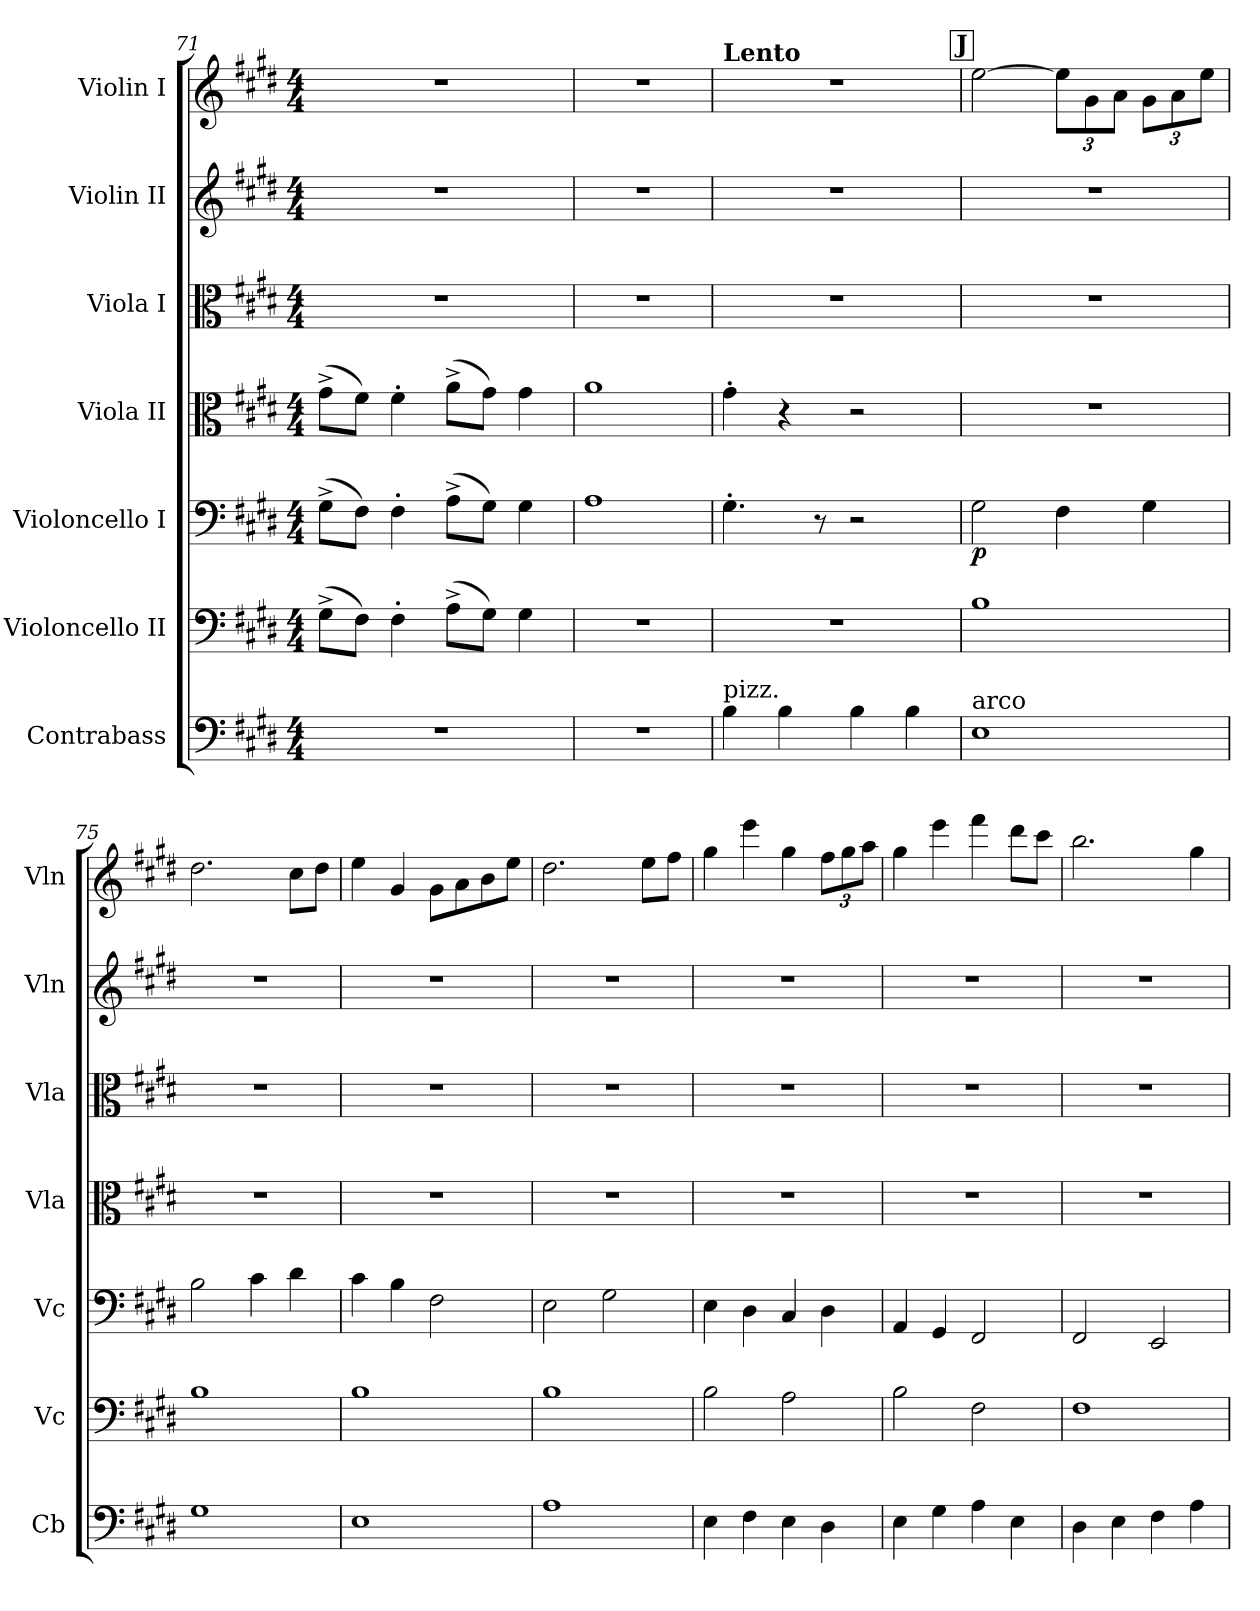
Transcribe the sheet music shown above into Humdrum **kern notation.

**kern	**kern	**kern	**dynam	**kern	**kern	**kern	**kern
*part7	*part6	*part5	*part5	*part4	*part3	*part2	*part1
*staff7	*staff6	*staff5	*staff5	*staff4	*staff3	*staff2	*staff1
*I"Contrabass	*I"Violoncello II	*I"Violoncello I	*	*I"Viola II	*I"Viola I	*I"Violin II	*I"Violin I
*I'Cb	*I'Vc	*I'Vc	*	*I'Vla	*I'Vla	*I'Vln	*I'Vln
*clefF4	*clefF4	*clefF4	*	*clefC3	*clefC3	*clefG2	*clefG2
*ITrd7c12	*	*	*	*	*	*	*
*k[f#c#g#d#]	*k[f#c#g#d#]	*k[f#c#g#d#]	*	*k[f#c#g#d#]	*k[f#c#g#d#]	*k[f#c#g#d#]	*k[f#c#g#d#]
*M4/4	*M4/4	*M4/4	*	*M4/4	*M4/4	*M4/4	*M4/4
=71	=71	=71	=71	=71	=71	=71	=71
1r	(>8G#^\L	(>8G#^\L	.	(>8g#^\L	1r	1r	1r
.	8F#\J)	8F#\J)	.	8f#\J)	.	.	.
.	4F#'\	4F#'\	.	4f#'\	.	.	.
.	(>8A^\L	(>8A^\L	.	(>8a^\L	.	.	.
.	8G#\J)	8G#\J)	.	8g#\J)	.	.	.
.	4G#\	4G#\	.	4g#\	.	.	.
=72	=72	=72	=72	=72	=72	=72	=72
1r	1r	1A	.	1a	1r	1r	1r
=73	=73	=73	=73	=73	=73	=73	=73
!	!	!	!	!	!	!	!LO:TX:a:B:t=Lento
!LO:TX:a:t=pizz.	!	!	!	!	!	!	!
4BB\	1r	4.G#'\	.	4g#'\	1r	1r	1r
4BB\	.	.	.	4r	.	.	.
.	.	8r	.	.	.	.	.
4BB\	.	2r	.	2r	.	.	.
4BB\	.	.	.	.	.	.	.
!!LO:LB:g=z
!!LO:REH:place=s1:a:B:fs=14:t=J
=74	=74	=74	=74	=74	=74	=74	=74
!LO:TX:a:t=arco	!	!	!	!	!	!	!
!	!	!	!LO:DY:b	!	!	!	!
1EE	1B	2G#\	p	1r	1r	1r	[2ee\
*	*	*	*	*	*	*	*Xbrackettup
.	.	4F#\	.	.	.	.	12ee\L]
.	.	.	.	.	.	.	12g#\
.	.	.	.	.	.	.	12a\J
.	.	4G#\	.	.	.	.	12g#\L
.	.	.	.	.	.	.	12a\
.	.	.	.	.	.	.	12ee\J
=75	=75	=75	=75	=75	=75	=75	=75
1GG#	1B	2B\	.	1r	1r	1r	2.dd#\
.	.	4c#\	.	.	.	.	.
.	.	4d#\	.	.	.	.	8cc#\L
.	.	.	.	.	.	.	8dd#\J
=76	=76	=76	=76	=76	=76	=76	=76
1EE	1B	4c#\	.	1r	1r	1r	4ee\
.	.	4B\	.	.	.	.	4g#/
.	.	2F#\	.	.	.	.	8g#\L
.	.	.	.	.	.	.	8a\
.	.	.	.	.	.	.	8b\
.	.	.	.	.	.	.	8ee\J
=77	=77	=77	=77	=77	=77	=77	=77
1AA	1B	2E\	.	1r	1r	1r	2.dd#\
.	.	2G#\	.	.	.	.	.
.	.	.	.	.	.	.	8ee\L
.	.	.	.	.	.	.	8ff#\J
=78	=78	=78	=78	=78	=78	=78	=78
4EE\	2B\	4E\	.	1r	1r	1r	4gg#\
4FF#\	.	4D#\	.	.	.	.	4eee\
4EE\	2A\	4C#/	.	.	.	.	4gg#\
4DD#\	.	4D#\	.	.	.	.	12ff#\L
.	.	.	.	.	.	.	12gg#\
.	.	.	.	.	.	.	12aa\J
=79	=79	=79	=79	=79	=79	=79	=79
4EE\	2B\	4AA/	.	1r	1r	1r	4gg#\
4GG#\	.	4GG#/	.	.	.	.	4eee\
4AA\	2F#\	2FF#/	.	.	.	.	4fff#\
4EE\	.	.	.	.	.	.	8ddd#\L
.	.	.	.	.	.	.	8ccc#\J
!!LO:PB:g=z
=80	=80	=80	=80	=80	=80	=80	=80
4DD#\	1F#	2FF#/	.	1r	1r	1r	2.bb\
4EE\	.	.	.	.	.	.	.
4FF#\	.	2EE/	.	.	.	.	.
4AA\	.	.	.	.	.	.	4gg#\
=	=	=	=	=	=	=	=
*-	*-	*-	*-	*-	*-	*-	*-
